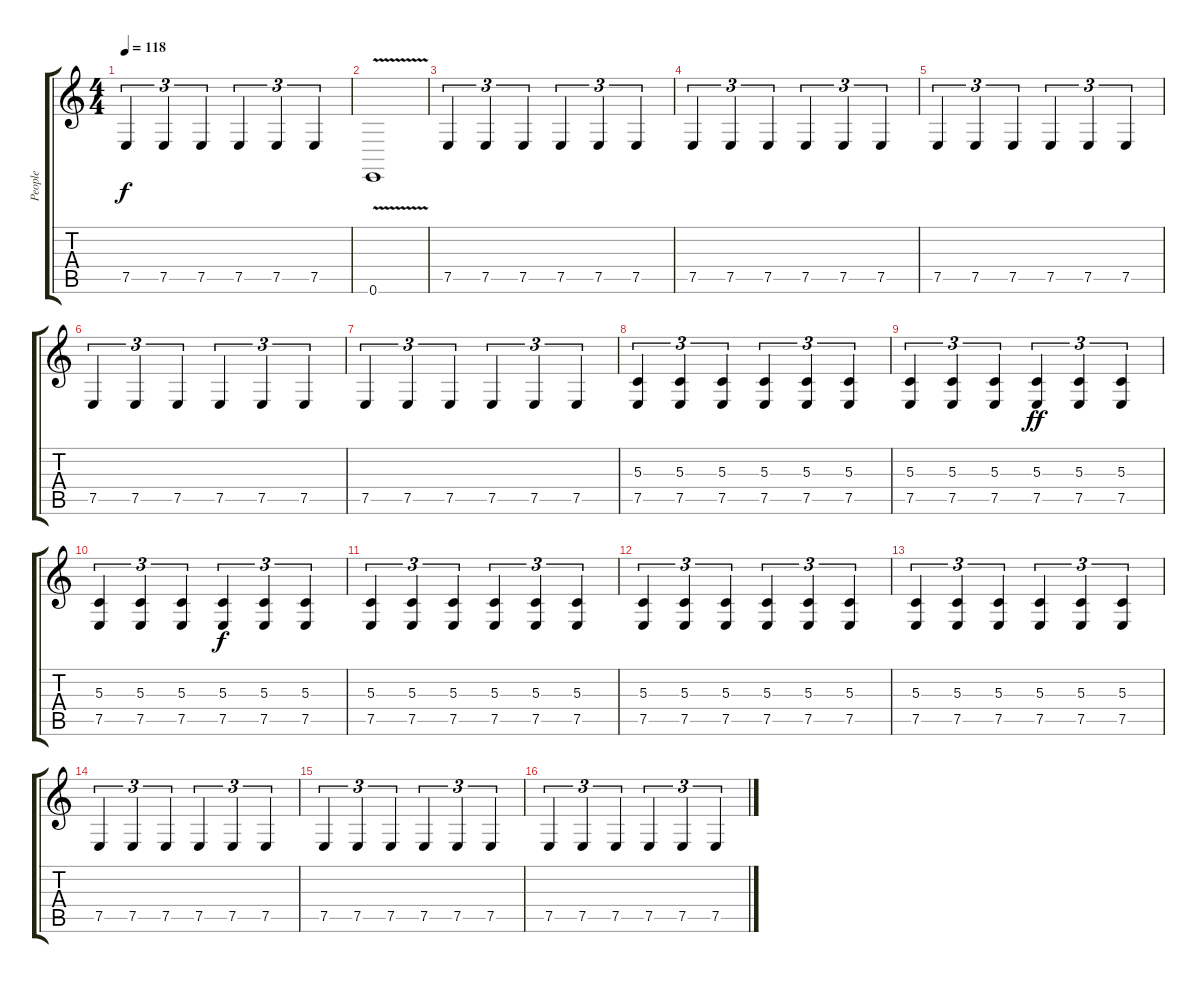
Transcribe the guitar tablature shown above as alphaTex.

\track ("People" "People") {instrument applause}
\staff {score tabs}
\tuning (E4 B3 G3 D3 A2 E2) {hide}
\ts (4 4)
\tempo 118
\clef g2
\ks c
7.5.4{tu (3 2) dy f} 7.5.4{tu (3 2)} 7.5.4{tu (3 2)} 7.5.4{tu (3 2)} 7.5.4{tu (3 2)} 7.5.4{tu (3 2)} |
0.6{v}.1 |
7.5.4{tu (3 2)} 7.5.4{tu (3 2)} 7.5.4{tu (3 2)} 7.5.4{tu (3 2)} 7.5.4{tu (3 2)} 7.5.4{tu (3 2)} |
7.5.4{tu (3 2)} 7.5.4{tu (3 2)} 7.5.4{tu (3 2)} 7.5.4{tu (3 2)} 7.5.4{tu (3 2)} 7.5.4{tu (3 2)} |
7.5.4{tu (3 2)} 7.5.4{tu (3 2)} 7.5.4{tu (3 2)} 7.5.4{tu (3 2)} 7.5.4{tu (3 2)} 7.5.4{tu (3 2)} |
7.5.4{tu (3 2)} 7.5.4{tu (3 2)} 7.5.4{tu (3 2)} 7.5.4{tu (3 2)} 7.5.4{tu (3 2)} 7.5.4{tu (3 2)} |
7.5.4{tu (3 2)} 7.5.4{tu (3 2)} 7.5.4{tu (3 2)} 7.5.4{tu (3 2)} 7.5.4{tu (3 2)} 7.5.4{tu (3 2)} |
(5.3 7.5).4{tu (3 2)} (5.3 7.5).4{tu (3 2)} (5.3 7.5).4{tu (3 2)} (5.3 7.5).4{tu (3 2)} (5.3 7.5).4{tu (3 2)} (5.3 7.5).4{tu (3 2)} |
(5.3 7.5).4{tu (3 2)} (5.3 7.5).4{tu (3 2)} (5.3 7.5).4{tu (3 2)} (5.3 7.5).4{tu (3 2) dy ff} (5.3 7.5).4{tu (3 2)} (5.3 7.5).4{tu (3 2)} |
(5.3 7.5).4{tu (3 2)} (5.3 7.5).4{tu (3 2)} (5.3 7.5).4{tu (3 2)} (5.3 7.5).4{tu (3 2) dy f} (5.3 7.5).4{tu (3 2)} (5.3 7.5).4{tu (3 2)} |
(5.3 7.5).4{tu (3 2)} (5.3 7.5).4{tu (3 2)} (5.3 7.5).4{tu (3 2)} (5.3 7.5).4{tu (3 2)} (5.3 7.5).4{tu (3 2)} (5.3 7.5).4{tu (3 2)} |
(5.3 7.5).4{tu (3 2)} (5.3 7.5).4{tu (3 2)} (5.3 7.5).4{tu (3 2)} (5.3 7.5).4{tu (3 2)} (5.3 7.5).4{tu (3 2)} (5.3 7.5).4{tu (3 2)} |
(5.3 7.5).4{tu (3 2)} (5.3 7.5).4{tu (3 2)} (5.3 7.5).4{tu (3 2)} (5.3 7.5).4{tu (3 2)} (5.3 7.5).4{tu (3 2)} (5.3 7.5).4{tu (3 2)} |
7.5.4{tu (3 2)} 7.5.4{tu (3 2)} 7.5.4{tu (3 2)} 7.5.4{tu (3 2)} 7.5.4{tu (3 2)} 7.5.4{tu (3 2)} |
7.5.4{tu (3 2)} 7.5.4{tu (3 2)} 7.5.4{tu (3 2)} 7.5.4{tu (3 2)} 7.5.4{tu (3 2)} 7.5.4{tu (3 2)} |
7.5.4{tu (3 2)} 7.5.4{tu (3 2)} 7.5.4{tu (3 2)} 7.5.4{tu (3 2)} 7.5.4{tu (3 2)} 7.5.4{tu (3 2)}
